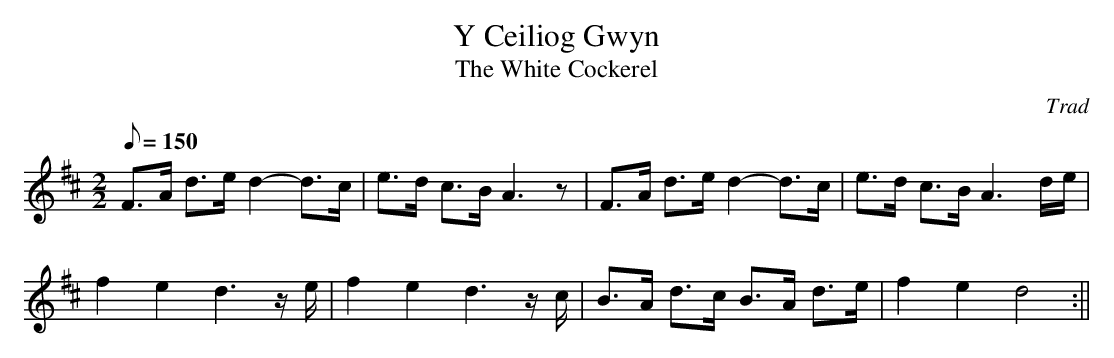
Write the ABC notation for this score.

X:1
T:Y Ceiliog Gwyn
T:The White Cockerel
M:2/2
L:1/8
Q:150
C:Trad
K:D
F>A d>e d2-d>c|e>d c>B A3z|F>A d>e d2-d>c|e>d c>B A3d/e/|!
f2e2d3z/e/|f2e2d3z/c/|B>A d>c B>A d>e|f2e2d4:||
